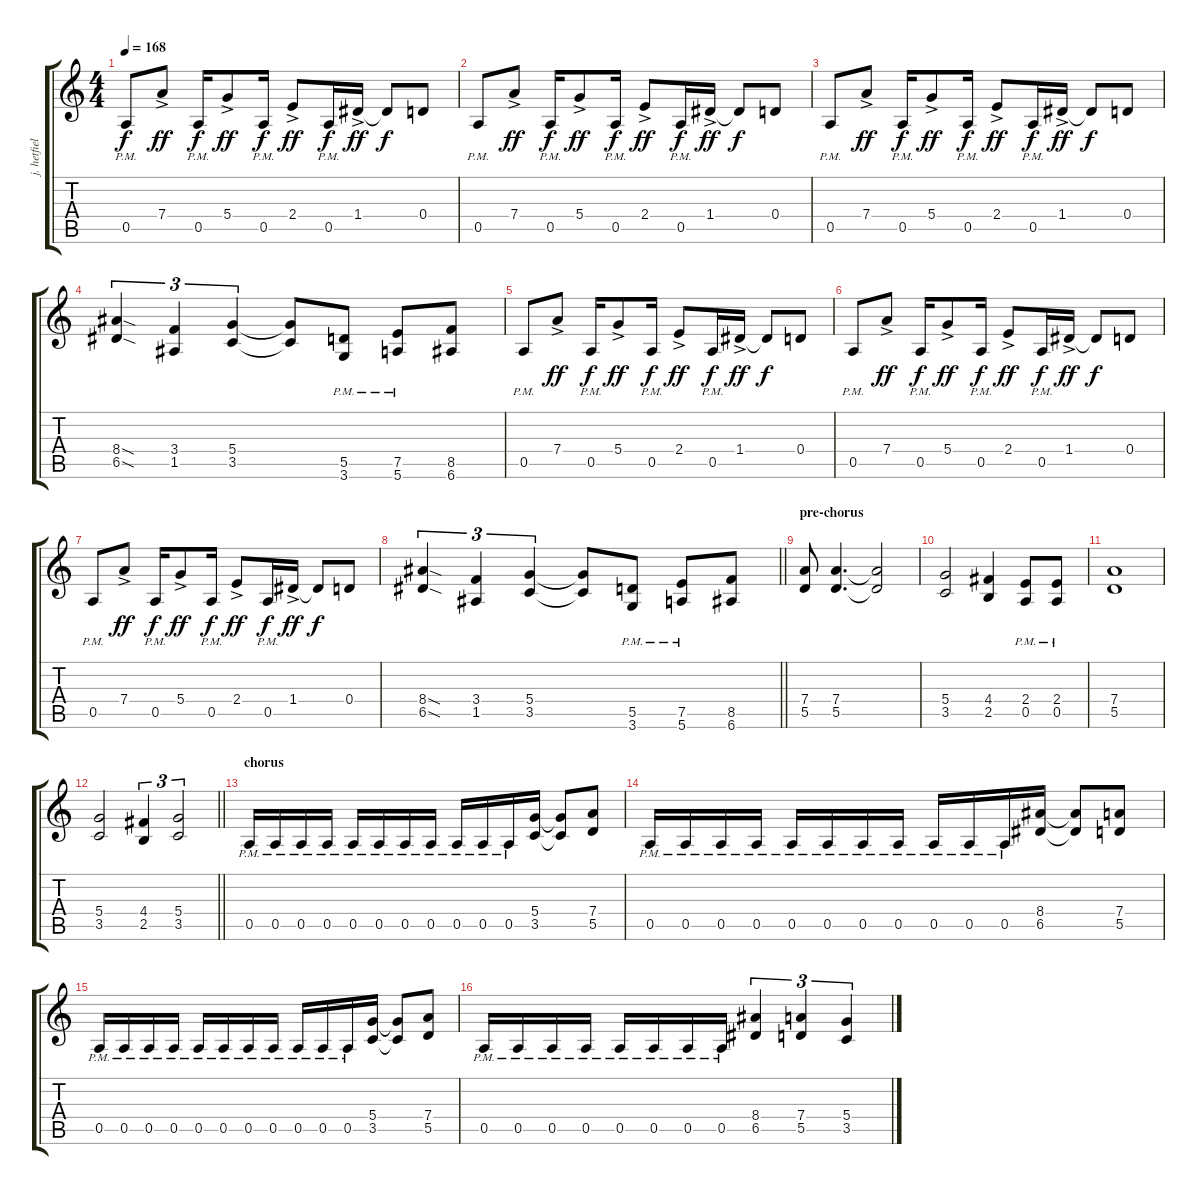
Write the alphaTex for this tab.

\track ("j. hetfield - rhythm guitar" "j. hetfiel") {instrument distortionguitar}
\staff {score tabs}
\tuning (E4 B3 G3 D3 A2 E2) {hide}
\ts (4 4)
\tempo 168
\clef g2
\ks c
0.5{pm}.8{dy f} 7.4{ac}.8{dy ff} 0.5{pm}.16{dy f} 5.4{ac}.8{dy ff} 0.5{pm}.16{dy f} 2.4{ac}.8{dy ff} 0.5{pm}.16{dy f} 1.4{ac}.16{dy ff} 1.4{t}.8{dy f} 0.4.8 |
0.5{pm}.8 7.4{ac}.8{dy ff} 0.5{pm}.16{dy f} 5.4{ac}.8{dy ff} 0.5{pm}.16{dy f} 2.4{ac}.8{dy ff} 0.5{pm}.16{dy f} 1.4{ac}.16{dy ff} 1.4{t}.8{dy f} 0.4.8 |
0.5{pm}.8 7.4{ac}.8{dy ff} 0.5{pm}.16{dy f} 5.4{ac}.8{dy ff} 0.5{pm}.16{dy f} 2.4{ac}.8{dy ff} 0.5{pm}.16{dy f} 1.4{ac}.16{dy ff} 1.4{t}.8{dy f} 0.4.8 |
(8.4{sod} 6.5{sod}).4{tu (3 2)} (3.4 1.5).4{tu (3 2)} (5.4 3.5).4{tu (3 2)} (5.4{t} 3.5{t}).8 (5.5{pm} 3.6{pm}).8 (7.5{pm} 5.6{pm}).8 (8.5 6.6).8 |
0.5{pm}.8 7.4{ac}.8{dy ff} 0.5{pm}.16{dy f} 5.4{ac}.8{dy ff} 0.5{pm}.16{dy f} 2.4{ac}.8{dy ff} 0.5{pm}.16{dy f} 1.4{ac}.16{dy ff} 1.4{t}.8{dy f} 0.4.8 |
0.5{pm}.8 7.4{ac}.8{dy ff} 0.5{pm}.16{dy f} 5.4{ac}.8{dy ff} 0.5{pm}.16{dy f} 2.4{ac}.8{dy ff} 0.5{pm}.16{dy f} 1.4{ac}.16{dy ff} 1.4{t}.8{dy f} 0.4.8 |
0.5{pm}.8 7.4{ac}.8{dy ff} 0.5{pm}.16{dy f} 5.4{ac}.8{dy ff} 0.5{pm}.16{dy f} 2.4{ac}.8{dy ff} 0.5{pm}.16{dy f} 1.4{ac}.16{dy ff} 1.4{t}.8{dy f} 0.4.8 |
\barLineRight lightlight
(8.4{sod} 6.5{sod}).4{tu (3 2)} (3.4 1.5).4{tu (3 2)} (5.4 3.5).4{tu (3 2)} (5.4{t} 3.5{t}).8 (5.5{pm} 3.6{pm}).8 (7.5{pm} 5.6{pm}).8 (8.5 6.6).8 |
\section ("" "pre-chorus")
(7.4 5.5).8 (7.4 5.5).4{d} (7.4{t} 5.5{t}).2 |
(5.4 3.5).2 (4.4 2.5).4 (2.4{pm} 0.5{pm}).8 (2.4{pm} 0.5{pm}).8 |
(7.4 5.5).1 |
\barLineRight lightlight
(5.4 3.5).2 (4.4 2.5).4{tu (3 2)} (5.4 3.5).2{tu (3 2)} |
\section ("" "chorus")
0.5{pm}.16 0.5{pm}.16 0.5{pm}.16 0.5{pm}.16 0.5{pm}.16 0.5{pm}.16 0.5{pm}.16 0.5{pm}.16 0.5{pm}.16 0.5{pm}.16 0.5{pm}.16 (5.4 3.5).16 (5.4{t} 3.5{t}).8 (7.4 5.5).8 |
0.5{pm}.16 0.5{pm}.16 0.5{pm}.16 0.5{pm}.16 0.5{pm}.16 0.5{pm}.16 0.5{pm}.16 0.5{pm}.16 0.5{pm}.16 0.5{pm}.16 0.5{pm}.16 (8.4 6.5).16 (8.4{t} 6.5{t}).8 (7.4 5.5).8 |
0.5{pm}.16 0.5{pm}.16 0.5{pm}.16 0.5{pm}.16 0.5{pm}.16 0.5{pm}.16 0.5{pm}.16 0.5{pm}.16 0.5{pm}.16 0.5{pm}.16 0.5{pm}.16 (5.4 3.5).16 (5.4{t} 3.5{t}).8 (7.4 5.5).8 |
0.5{pm}.16 0.5{pm}.16 0.5{pm}.16 0.5{pm}.16 0.5{pm}.16 0.5{pm}.16 0.5{pm}.16 0.5{pm}.16 (8.4 6.5).4{tu (3 2)} (7.4 5.5).4{tu (3 2)} (5.4 3.5).4{tu (3 2)}
